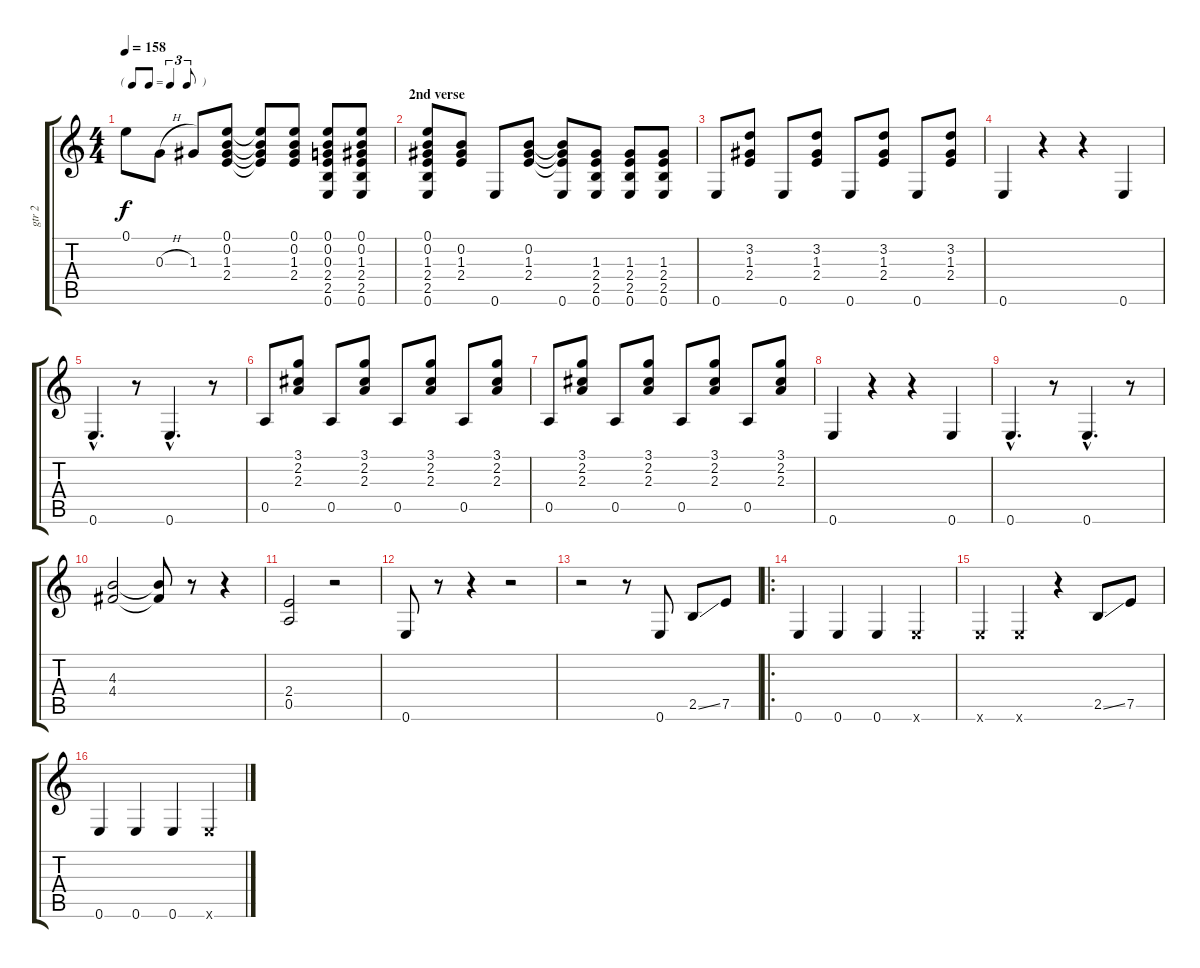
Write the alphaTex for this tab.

\track ("gtr 2" "gtr 2") {instrument acousticguitarnylon}
\staff {score tabs}
\tuning (E4 B3 G3 D3 A2 E2) {hide}
\ts (4 4)
\tf triplet8th
\tempo 158
\clef g2
\ks c
0.1.8{dy f} 0.3{h}.8 1.3.8 (0.1 0.2 1.3 2.4).8 (0.1{t} 0.2{t} 1.3{t} 2.4{t}).8 (0.1 0.2 1.3 2.4).8 (0.1 0.2 0.3 2.4 2.5 0.6).8 (0.1 0.2 1.3 2.4 2.5 0.6).8 |
\section ("" "2nd verse")
(0.1 0.2 1.3 2.4 2.5 0.6).8 (0.2 1.3 2.4).8 0.6.8 (0.2 1.3 2.4).8 (0.2{t} 1.3{t} 2.4{t} 0.6).8 (1.3 2.4 2.5 0.6).8 (1.3 2.4 2.5 0.6).8 (1.3 2.4 2.5 0.6).8 |
0.6.8 (3.2 1.3 2.4).8 0.6.8 (3.2 1.3 2.4).8 0.6.8 (3.2 1.3 2.4).8 0.6.8 (3.2 1.3 2.4).8 |
0.6.4 r.4 r.4 0.6.4 |
0.6{hac}.4{d} r.8 0.6{hac}.4{d} r.8 |
0.5.8 (3.1 2.2 2.3).8 0.5.8 (3.1 2.2 2.3).8 0.5.8 (3.1 2.2 2.3).8 0.5.8 (3.1 2.2 2.3).8 |
0.5.8 (3.1 2.2 2.3).8 0.5.8 (3.1 2.2 2.3).8 0.5.8 (3.1 2.2 2.3).8 0.5.8 (3.1 2.2 2.3).8 |
0.6.4 r.4 r.4 0.6.4 |
0.6{hac}.4{d} r.8 0.6{hac}.4{d} r.8 |
(4.3 4.4).2 (4.3{t} 4.4{t}).8 r.8 r.4 |
(2.4 0.5).2 r.2 |
0.6.8 r.8 r.4 r.2 |
r.2 r.8 0.6.8 2.5{ss}.8 7.5.8 |
\ro
0.6.4 0.6.4 0.6.4 0.6{x}.4 |
0.6{x}.4 0.6{x}.4 r.4 2.5{ss}.8 7.5.8 |
0.6.4 0.6.4 0.6.4 0.6{x}.4
